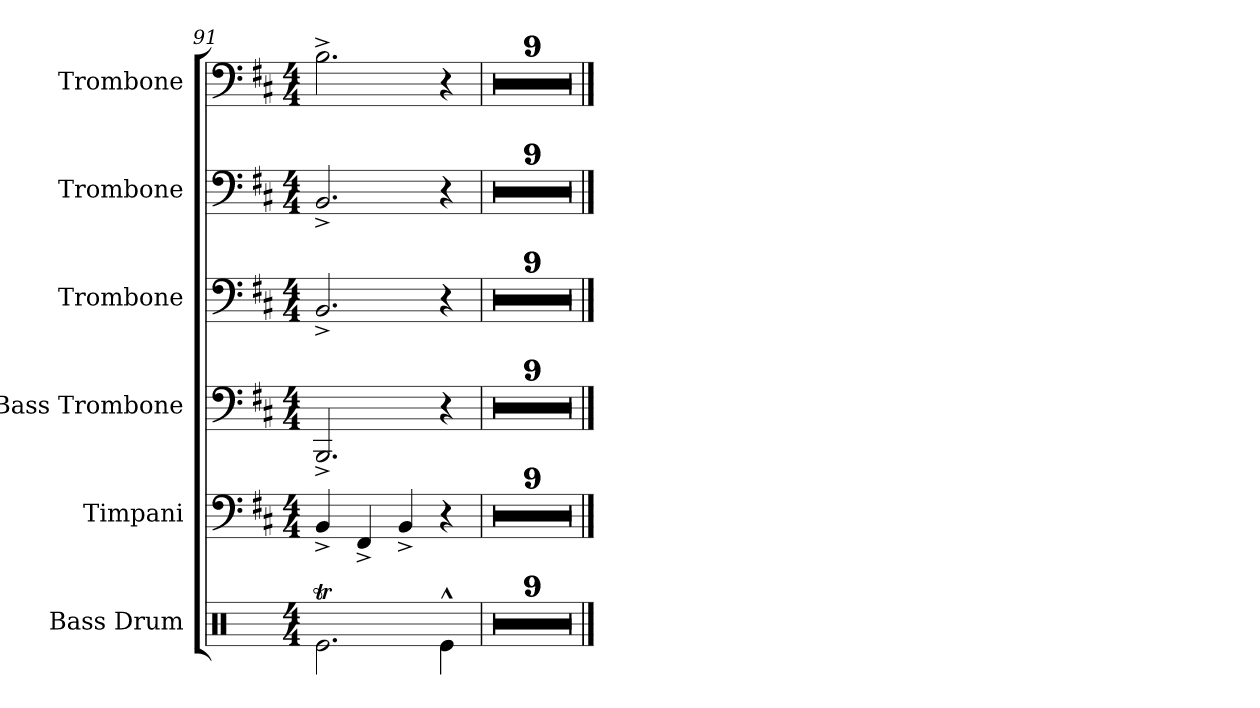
**kern	**kern	**kern	**kern	**kern	**kern
*part6	*part5	*part4	*part3	*part2	*part1
*staff6	*staff5	*staff4	*staff3	*staff2	*staff1
*I"Bass Drum	*I"Timpani	*I"Bass Trombone	*I"Trombone	*I"Trombone	*I"Trombone
*I'B. Dr.	*I'Timp.	*I'B. Tbn.	*I'Tbn.	*I'Tbn.	*I'Tbn.
*clefX	*clefF4	*clefF4	*clefF4	*clefF4	*clefF4
*k[]	*k[f#c#]	*k[f#c#]	*k[f#c#]	*k[f#c#]	*k[f#c#]
*M4/4	*M4/4	*M4/4	*M4/4	*M4/4	*M4/4
=91	=91	=91	=91	=91	=91
2.Ret\	4BB^/	2.BBB^/	2.BB^/	2.BB^/	2.B^\
.	4FF#^/	.	.	.	.
.	4BB^/	.	.	.	.
4Re^^\	4r	4r	4r	4r	4r
=92	=92	=92	=92	=92	=92
1r	1r	1r	1r	1r	1r
=93	=93	=93	=93	=93	=93
1r	1r	1r	1r	1r	1r
=94	=94	=94	=94	=94	=94
1r	1r	1r	1r	1r	1r
=95	=95	=95	=95	=95	=95
1r	1r	1r	1r	1r	1r
=96	=96	=96	=96	=96	=96
1r	1r	1r	1r	1r	1r
=97	=97	=97	=97	=97	=97
1r	1r	1r	1r	1r	1r
=98	=98	=98	=98	=98	=98
1r	1r	1r	1r	1r	1r
=99	=99	=99	=99	=99	=99
1r	1r	1r	1r	1r	1r
=100	=100	=100	=100	=100	=100
1r	1r	1r	1r	1r	1r
==	==	==	==	==	==
*-	*-	*-	*-	*-	*-
